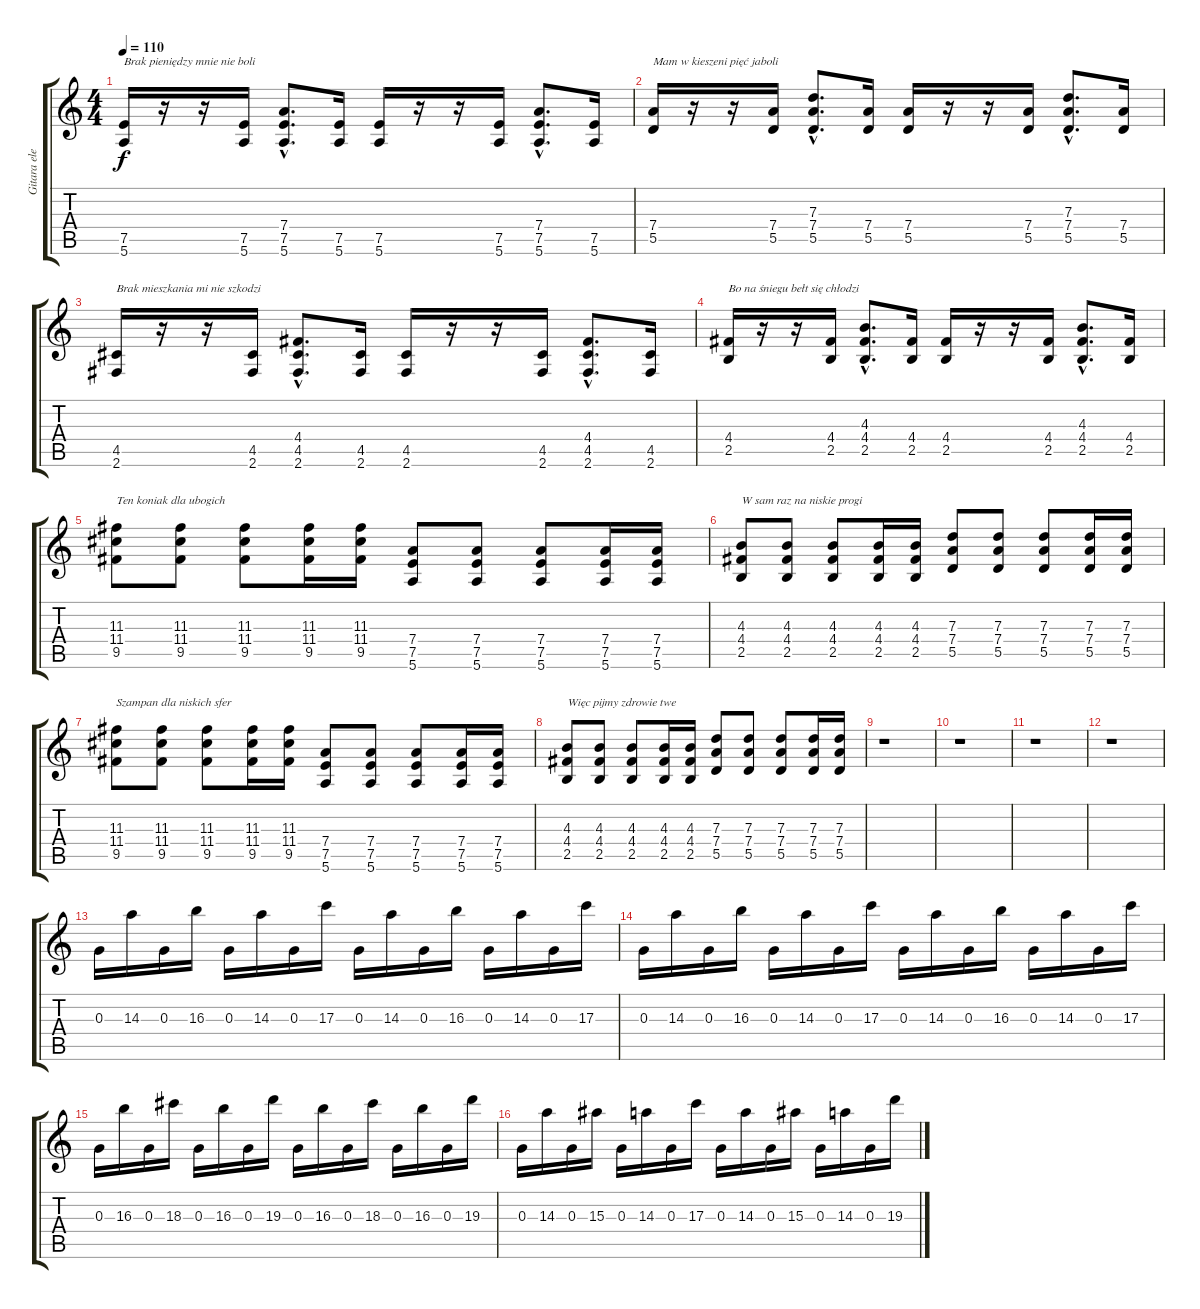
\track ("Gitara elektryczna" "Gitara ele") {instrument distortionguitar}
\staff {score tabs}
\tuning (E4 B3 G3 D3 A2 E2) {hide}
\ts (4 4)
\tempo 110
\clef g2
\ks c
(7.5 5.6).16{txt "Brak pieniędzy mnie nie boli" dy f} r.16 r.16 (7.5 5.6).16 (7.4{hac} 7.5{hac} 5.6{hac}).8{d} (7.5 5.6).16 (7.5 5.6).16 r.16 r.16 (7.5 5.6).16 (7.4{hac} 7.5{hac} 5.6{hac}).8{d} (7.5 5.6).16 |
(7.4 5.5).16{txt "Mam w kieszeni pięć jaboli"} r.16 r.16 (7.4 5.5).16 (7.3{hac} 7.4{hac} 5.5{hac}).8{d} (7.4 5.5).16 (7.4 5.5).16 r.16 r.16 (7.4 5.5).16 (7.3{hac} 7.4{hac} 5.5{hac}).8{d} (7.4 5.5).16 |
(4.5 2.6).16{txt "Brak mieszkania mi nie szkodzi"} r.16 r.16 (4.5 2.6).16 (4.4{hac} 4.5{hac} 2.6{hac}).8{d} (4.5 2.6).16 (4.5 2.6).16 r.16 r.16 (4.5 2.6).16 (4.4{hac} 4.5{hac} 2.6{hac}).8{d} (4.5 2.6).16 |
(4.4 2.5).16{txt "Bo na śniegu bełt się chłodzi"} r.16 r.16 (4.4 2.5).16 (4.3{hac} 4.4{hac} 2.5{hac}).8{d} (4.4 2.5).16 (4.4 2.5).16 r.16 r.16 (4.4 2.5).16 (4.3{hac} 4.4{hac} 2.5{hac}).8{d} (4.4 2.5).16 |
(11.3 11.4 9.5).8{txt "Ten koniak dla ubogich"} (11.3 11.4 9.5).8 (11.3 11.4 9.5).8 (11.3 11.4 9.5).16 (11.3 11.4 9.5).16 (7.4 7.5 5.6).8 (7.4 7.5 5.6).8 (7.4 7.5 5.6).8 (7.4 7.5 5.6).16 (7.4 7.5 5.6).16 |
(4.3 4.4 2.5).8{txt "W sam raz na niskie progi"} (4.3 4.4 2.5).8 (4.3 4.4 2.5).8 (4.3 4.4 2.5).16 (4.3 4.4 2.5).16 (7.3 7.4 5.5).8 (7.3 7.4 5.5).8 (7.3 7.4 5.5).8 (7.3 7.4 5.5).16 (7.3 7.4 5.5).16 |
(11.3 11.4 9.5).8{txt "Szampan dla niskich sfer"} (11.3 11.4 9.5).8 (11.3 11.4 9.5).8 (11.3 11.4 9.5).16 (11.3 11.4 9.5).16 (7.4 7.5 5.6).8 (7.4 7.5 5.6).8 (7.4 7.5 5.6).8 (7.4 7.5 5.6).16 (7.4 7.5 5.6).16 |
(4.3 4.4 2.5).8{txt "Więc pijmy zdrowie twe"} (4.3 4.4 2.5).8 (4.3 4.4 2.5).8 (4.3 4.4 2.5).16 (4.3 4.4 2.5).16 (7.3 7.4 5.5).8 (7.3 7.4 5.5).8 (7.3 7.4 5.5).8 (7.3 7.4 5.5).16 (7.3 7.4 5.5).16 |
r.1 |
r.1 |
r.1 |
r.1 |
0.3.16 14.3.16 0.3.16 16.3.16 0.3.16 14.3.16 0.3.16 17.3.16 0.3.16 14.3.16 0.3.16 16.3.16 0.3.16 14.3.16 0.3.16 17.3.16 |
0.3.16 14.3.16 0.3.16 16.3.16 0.3.16 14.3.16 0.3.16 17.3.16 0.3.16 14.3.16 0.3.16 16.3.16 0.3.16 14.3.16 0.3.16 17.3.16 |
0.3.16 16.3.16 0.3.16 18.3.16 0.3.16 16.3.16 0.3.16 19.3.16 0.3.16 16.3.16 0.3.16 18.3.16 0.3.16 16.3.16 0.3.16 19.3.16 |
0.3.16 14.3.16 0.3.16 15.3.16 0.3.16 14.3.16 0.3.16 17.3.16 0.3.16 14.3.16 0.3.16 15.3.16 0.3.16 14.3.16 0.3.16 19.3.16
